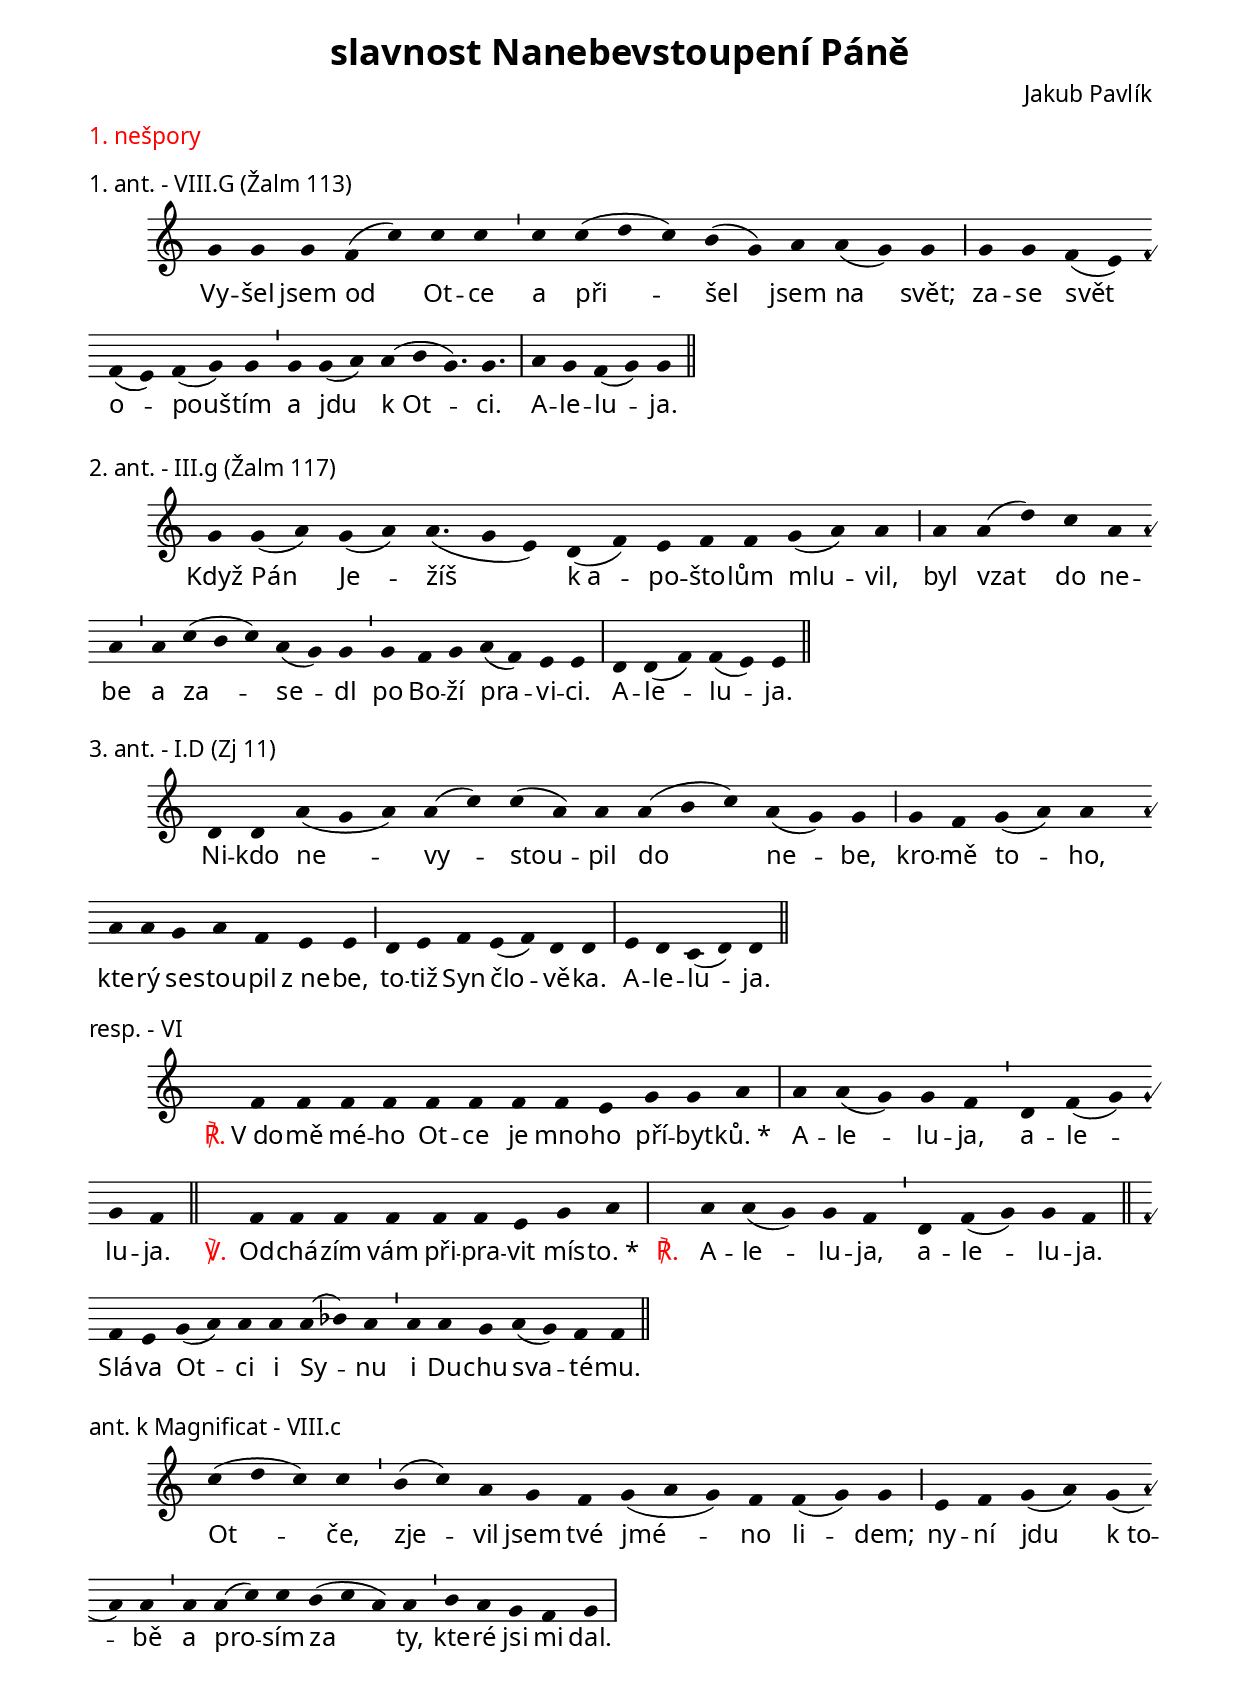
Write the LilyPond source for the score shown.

\version "2.14.2"

\header {
  title = "slavnost Nanebevstoupení Páně"
  composer = "Jakub Pavlík"
}

\include "spolecne.ly"
\include "dilyresponsorii.ly"

\markup {\nadpisHodinka {"1. nešpory"}}

\score {
  \relative c'' {
    \choralniRezim
    g4 g g f( c') c c \barMin
    c c( d c) b( g) a a( g) g \barMaior
    g g f( e) f( e) f( g) g \barMin
    g g( a) a( b g4.) g \barMax
    a4 g f( g) g \barFinalis
  }
  \addlyrics {
    Vy -- šel jsem od Ot -- ce 
    a při -- šel jsem na svět;
    za -- se svět o -- pouš -- tím a jdu k_Ot -- ci.
    A -- le -- lu -- ja.
  }
  \header {
    quid = "1. ant."
    modus = "VIII"
    differentia = "G" 
    psalmus = "Žalm 113"
    id = ""
    piece = \markup {\sestavTitulek}
  }
}

\score {
  \relative c'' {
    \choralniRezim
    g4 g( a) g( a) a4.( g4 e) d( f) e f f g( a) a \barMaior
    a a( d) c a a \barMin
    a c( b c) a( g) g \barMin
    g f g a( f) e e \barMax
    d d( f) f( e) e \barFinalis
  }
  \addlyrics {
    Když Pán Je -- žíš k_a -- po -- što -- lům mlu -- vil,
    byl vzat do ne -- be
    a za -- se -- dl 
    po Bo -- ží pra -- vi -- ci.
    A -- le -- lu -- ja.
  }
  \header {
    quid = "2. ant."
    modus = "III"
    differentia = "g" 
    psalmus = "Žalm 117"
    id = ""
    piece = \markup {\sestavTitulek}
  }
}

\score {
  \relative c' {
    \choralniRezim
    d4 d a'( g a) a( c) c( a) a a( b c) a( g) g \barMaior
    g f g( a) a \bar"" a a g a f e e \barMaior
    d e f e( f) d d \barMax
    e d c( d) d \barFinalis
  }
  \addlyrics {
    Ni -- kdo ne -- vy -- stou -- pil do ne -- be,
    kro -- mě to -- ho, kte -- rý se -- stou -- pil z_ne -- be,
    to -- tiž Syn člo -- vě -- ka.
    A -- le -- lu -- ja.
  }
  \header {
    quid = "3. ant."
    modus = "I"
    differentia = "D" 
    psalmus = "Zj 11"
    id = ""
    piece = \markup {\sestavTitulek}
  }
}

\score {
  \relative c' {
    \choralniRezim
    
    % R
    \neviditelna f
    f4 f f f f f f f e g g a \barMax
    \respVIalelujaResponsum \barFinalis
    % V
    \neviditelna f
    f f f f f f e g a \barMax
    % R
    \neviditelna a
    \respVIalelujaResponsum \barFinalis
    % Slava
    \respVIalelujaDoxologie \barFinalis
  }
  \addlyrics {
    \Response V_do -- mě mé -- ho Ot -- ce je mno -- ho pří -- byt -- ků._* 
    \textRespAleluja
    \Verse Od -- chá -- zím vám při -- pra -- vit mís -- to._*
    \Response \textRespAleluja
    \textRespDoxologie
  }
  \header {
    quid = "resp."
    modus = "VI"
    id = ""
    piece = \markup {\sestavTitulekResp}
  }
}

\score {
  \relative c'' {
    \choralniRezim
    c( d c) c \barMin
    b( c) a g f g( a g) f f( g) g \barMaior
    e f g( a) g( a) a \barMin
    a a( c) c b( c a) a \barMin
    b a g f g \barMax
  }
  \addlyrics {
    Ot -- če, 
    zje -- vil jsem tvé jmé -- no li -- dem;
    ny -- ní jdu k_to -- bě
    a pro -- sím za ty, 
    kte -- ré jsi mi dal.
    A -- le -- lu -- ja.
  }
  \header {
    quid = "ant. k Magnificat"
    modus = "VIII"
    differentia = "c" 
    psalmus = ""
    id = ""
    piece = \markup {\sestavTitulekBezZalmu}
  }
}

\markup {\nadpisHodinka {"ranní chvály"}}
\markup {\nadpisHodinka {"modlitba uprostřed dne"}}
\markup {\nadpisHodinka {"2. nešpory"}}